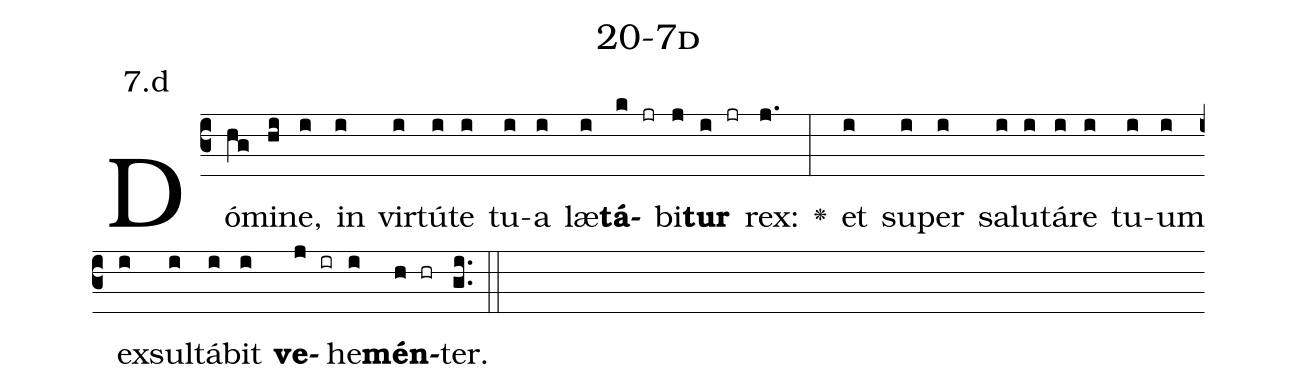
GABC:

name: 20-7d;
annotation: 7.d;
%%
(c3)Dó(hg)mi(hi)ne,(i) in(i) vir(i)tú(i)te(i) tu(i)a(i) læ(i)<b>tá</b>(k jr)bi(j)<b>tur</b>(i jr) rex:(j.) <v>\greheightstar</v>(:) et(i) su(i)per(i) sa(i)lu(i)tá(i)re(i) tu(i)um(i) ex(i)sul(i)tá(i)bit(i) <b>ve</b>(j ir)he(i)<b>mén</b>(h hr)ter.(gi..) (::)


%E(i) u(i) o(j) u(i) a(h) e.(gi..) (::)
